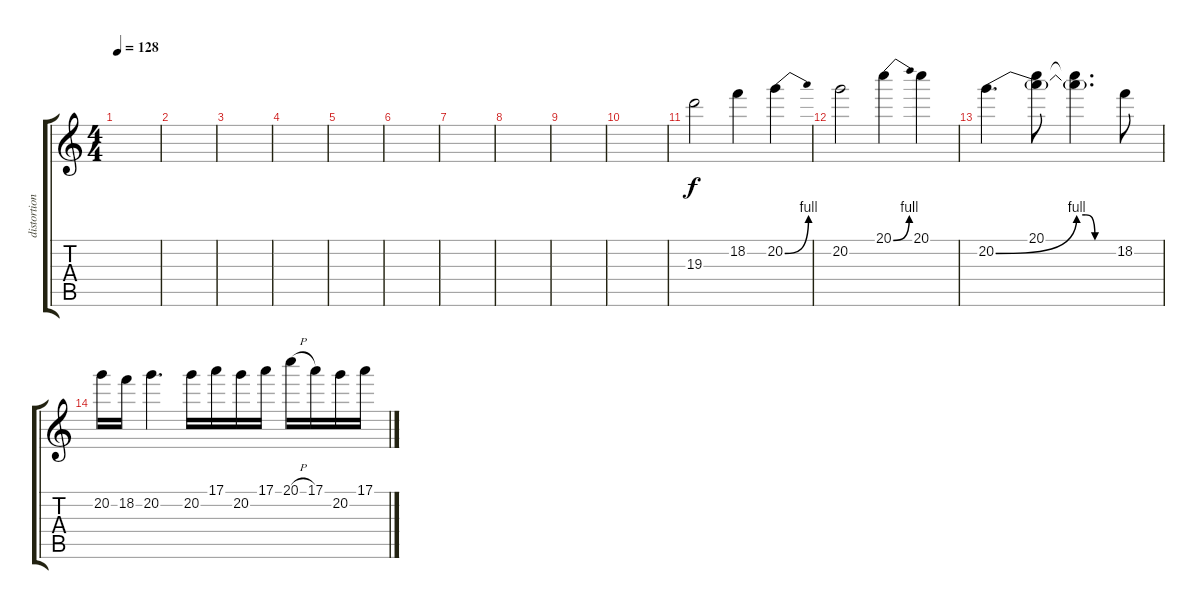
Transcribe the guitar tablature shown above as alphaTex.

\track ("distortion 3" "distortion") {instrument distortionguitar}
\staff {score tabs}
\tuning (E4 B3 G3 D3 A2 D2) {hide}
\ts (4 4)
\tempo 128
\clef g2
\ks c
|
|
|
|
|
|
|
|
|
|
19.3.2 18.2.4 20.2{be (bend 0 0 60 4)}.4 |
20.2.2 20.1{be (bend 0 0 60 4)}.4 20.1.4 |
20.2{be (bend 0 0 60 4)}.4{d} (20.1 20.2{t}).8 (20.1{t} 20.2{be (custom 0 4 15 4 30 0 60 0) t}).4{d} 18.2.8 |
20.2.16 18.2.16 20.2.4{d} 20.2.16 17.1.16 20.2.16 17.1.16 20.1{h}.16 17.1.16 20.2.16 17.1.16
